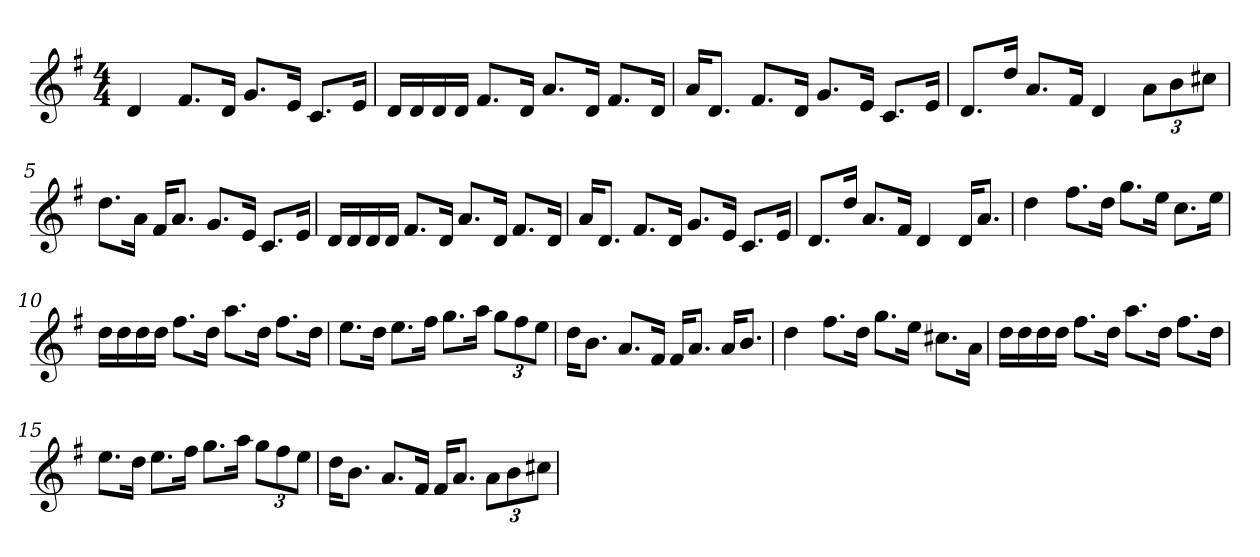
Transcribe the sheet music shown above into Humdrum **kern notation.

**kern
*part1
*staff1
*clefG2
*k[f#]
*M4/4
=1
4d/
8.f#/L
16d/Jk
8.g/L
16e/Jk
8.c/L
16e/Jk
=2
16d/LL
16d/
16d/
16d/JJ
8.f#/L
16d/Jk
8.a/L
16d/Jk
8.f#/L
16d/Jk
=3
16a/KL
8.d/J
8.f#/L
16d/Jk
8.g/L
16e/Jk
8.c/L
16e/Jk
=4
8.d/L
16dd/Jk
8.a/L
16f#/Jk
4d/
12a\L
12b\
12cc#X\J
!!LO:LB:g=z
=5
8.dd\L
16a\Jk
16f#/KL
8.a/J
8.g/L
16e/Jk
8.c/L
16e/Jk
=6
16d/LL
16d/
16d/
16d/JJ
8.f#/L
16d/Jk
8.a/L
16d/Jk
8.f#/L
16d/Jk
=7
16a/KL
8.d/J
8.f#/L
16d/Jk
8.g/L
16e/Jk
8.c/L
16e/Jk
=8
8.d/L
16dd/Jk
8.a/L
16f#/Jk
4d/
16d/KL
8.a/J
!!LO:LB:g=z
=9
4dd\
8.ff#\L
16dd\Jk
8.gg\L
16ee\Jk
8.cc\L
16ee\Jk
=10
16dd\LL
16dd\
16dd\
16dd\JJ
8.ff#\L
16dd\Jk
8.aa\L
16dd\Jk
8.ff#\L
16dd\Jk
=11
8.ee\L
16dd\Jk
8.ee\L
16ff#\Jk
8.gg\L
16aa\Jk
12gg\L
12ff#\
12ee\J
=12
16dd\KL
8.b\J
8.a/L
16f#/Jk
16f#/KL
8.a/J
16a/KL
8.b/J
!!LO:LB:g=z
=13
4dd\
8.ff#\L
16dd\Jk
8.gg\L
16ee\Jk
8.cc#X\L
16a\Jk
=14
16dd\LL
16dd\
16dd\
16dd\JJ
8.ff#\L
16dd\Jk
8.aa\L
16dd\Jk
8.ff#\L
16dd\Jk
=15
8.ee\L
16dd\Jk
8.ee\L
16ff#\Jk
8.gg\L
16aa\Jk
12gg\L
12ff#\
12ee\J
=16
16dd\KL
8.b\J
8.a/L
16f#/Jk
16f#/KL
8.a/J
12a\L
12b\
12cc#X\J
=
*-
